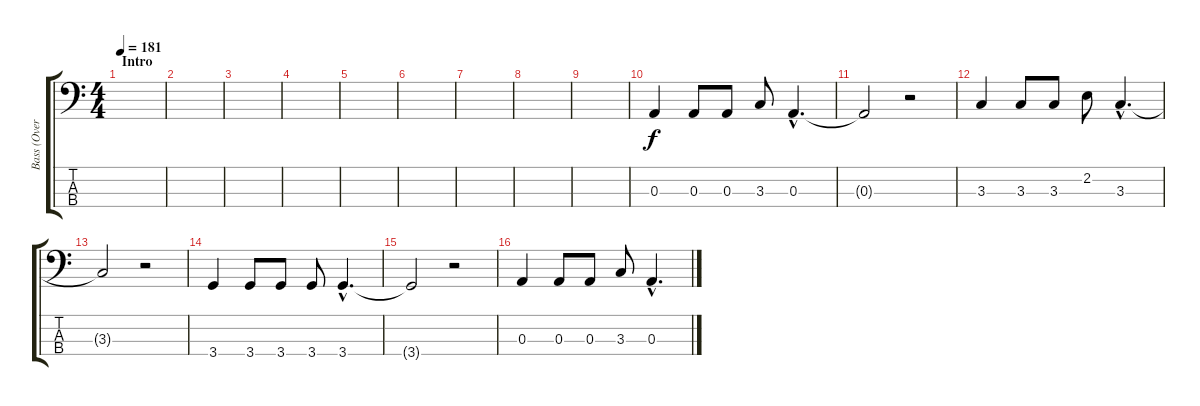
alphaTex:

\track ("Bass (Overdrive)" "Bass (Over") {instrument overdrivenguitar}
\staff {score tabs}
\tuning (G2 D2 A1 E1) {hide}
\ts (4 4)
\section ("" "Intro")
\tempo 181
\clef f4
\ks c
|
|
|
|
|
|
|
|
|
0.3.4 0.3.8 0.3.8 3.3.8 0.3{hac}.4{d} |
0.3{t}.2 r.2 |
3.3.4 3.3.8 3.3.8 2.2.8 3.3{hac}.4{d} |
3.3{t}.2 r.2 |
3.4.4 3.4.8 3.4.8 3.4.8 3.4{hac}.4{d} |
3.4{t}.2 r.2 |
0.3.4 0.3.8 0.3.8 3.3.8 0.3{hac}.4{d}
